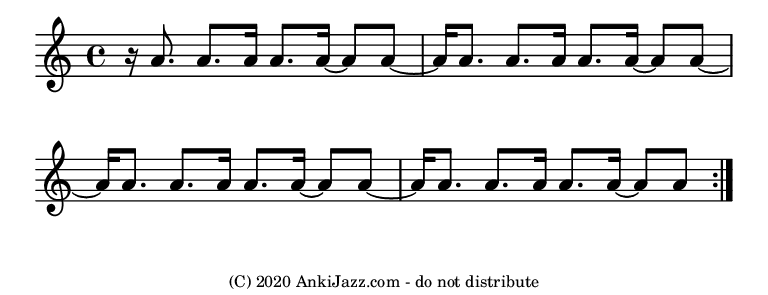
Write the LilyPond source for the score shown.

\version "2.20.0"
\include "english.ly"

#(set! paper-alist (cons '("anki-png" . (cons (* 130 mm) (* 50 mm))) paper-alist))
#(set-default-paper-size "anki-png")

\header {
  title = "" % \markup{ \small { "C Major Scale" }}
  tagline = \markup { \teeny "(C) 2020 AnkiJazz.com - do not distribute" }
}


scaleNotes = \relative e' { r16 a8. a8. a16 a8. a16 ~ a8 a8 ~ a16 a8. a8. a16 a8. a16 ~ a8 a8 ~ a16 a8. a8. a16 a8. a16 ~ a8 a8 ~ a16 a8. a8. a16 a8. a16 ~ a8 a8 }

midiChord = \relative e' { <g c e a>1 <fs' c e a>1 }
bassNotes = \relative e, { a2. a4 d2. d4 }

\score {
  <<
    \new Staff {
      \new Voice {
        %\clef treble
        %\key c \major
        % suppress 4/4 time signature
        % \override Staff.TimeSignature.stencil = ##f
        \repeat volta 2 { \scaleNotes }
      }
    }
  >>
  \layout {
    indent = 0.0 
    \context { \Score \omit BarNumber }
  }
}

\score {
  <<
    \new Staff {
      \set Staff.midiInstrument = #"electric grand"
      \new Voice = "rhythm" {
        r1  \unfoldRepeats{ \repeat volta 2 { \scaleNotes } }
      }
    }
    \new Staff {
      \set Staff.midiInstrument = #"pad 2 (warm)"
      \set Staff.midiMinimumVolume = #0.2
      \set Staff.midiMaximumVolume = #0.2
      \new Voice = "chord" {
        r1 \unfoldRepeats{ \repeat volta 4 { \midiChord } } 
      }
    }
    \new Staff {
      \set Staff.midiInstrument = #"electric bass (finger)"
      \set Staff.midiMinimumVolume = #0.4
      \set Staff.midiMaximumVolume = #0.4
      \new Voice = "chord" {
        r1 \unfoldRepeats{ \repeat volta 4 { \bassNotes } } 
      }
    }
    \new DrumStaff = "click" {
      \set Staff.midiMaximumVolume = #0.9
      \drummode {
        cl4 wbh wbh wbh
        \unfoldRepeats{ \repeat volta 4 {bd4 bd bd bd    bd bd bd bd } }
      }
    }
  >>
  \midi {
    \tempo 4 = 70
  }
}
